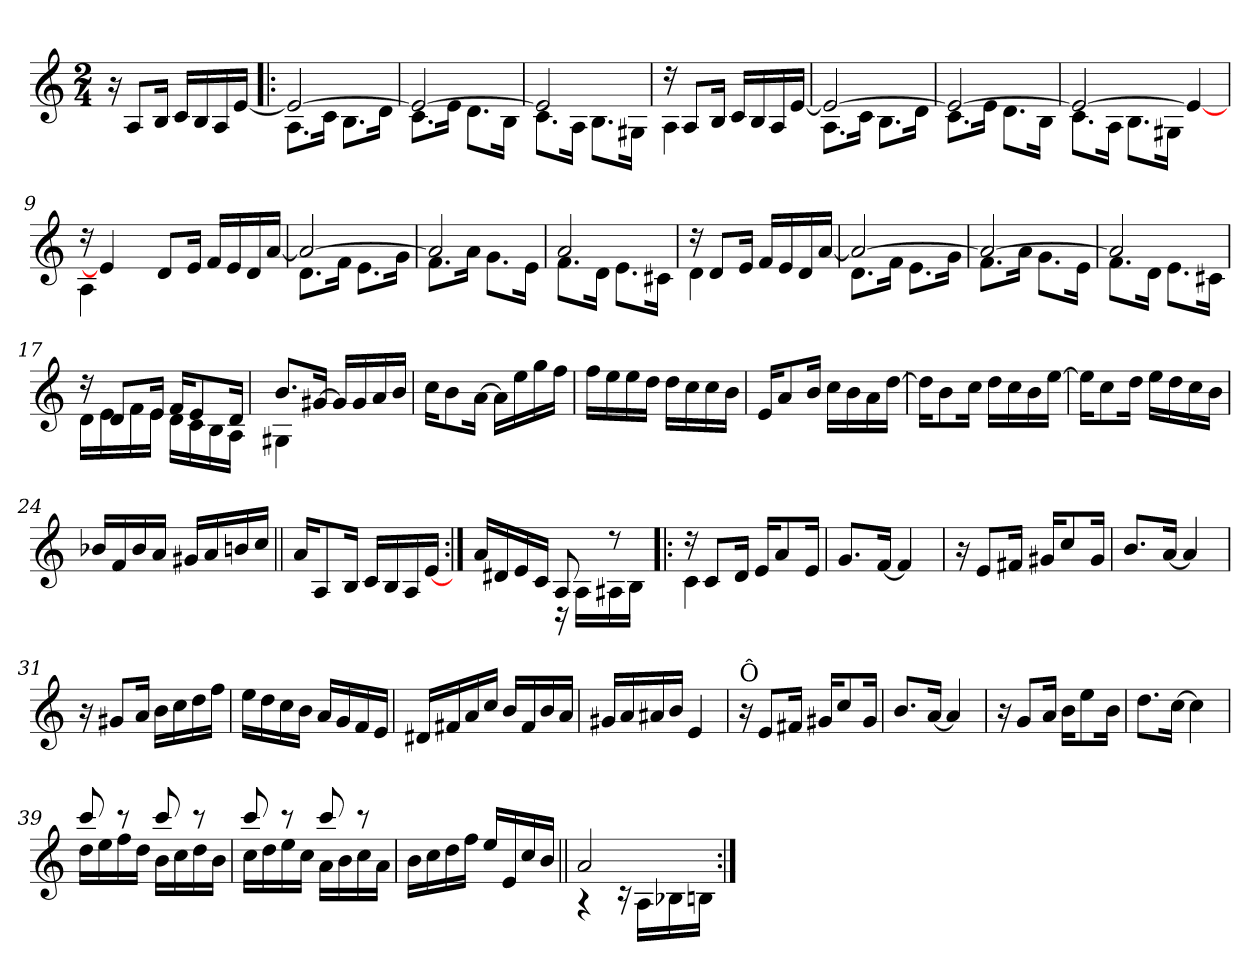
**kern
*part1
*staff1
*clefG2
*k[]
*C:
*M2/4
=1
16r
8A/L
16B/Jk
16c/LL
16B/
16A/
[>16e/JJ
=2!|:
*^
2e/_	8.A!\L
.	16c!\Jk
.	8.B!\L
.	16d!\Jk
=3	=3
2e/_	8.c!\L
.	16e!\Jk
.	8.d!\L
.	16B!\Jk
=4	=4
2e/]	8.c!\L
.	16A!\Jk
.	8.B!\L
.	16G#X!\Jk
=5	=5
16rdd	4A!\
8A/L	.
16B/Jk	.
16c/LL	4ryy
16B/	.
16A/	.
[>16e/JJ	.
!!LO:LB:g=z	!!
=6	=6
2e/_	8.A!\L
.	16c!\Jk
.	8.B!\L
.	16d!\Jk
=7	=7
2e/_	8.c!\L
.	16e!\Jk
.	8.d!\L
.	16B!\Jk
=8	=8
2e/_	8.c!\L
.	16A!\Jk
.	8.B!\L
.	16G#X!\Jk
4e/_	4ryy
=9	=9
16rdd	4A!\
4e/]	.
.	4ryy
8d/L	.
16e/Jk	.
16f/LL	4ryy
16e/	.
16d/	.
[>16a/JJ	.
=10	=10
2a/_	8.d!\L
.	16f!\Jk
.	8.e!\L
.	16g!\Jk
!!LO:LB:g=z	!!
=11	=11
2a/]	8.f!\L
.	16a!\Jk
.	8.g!\L
.	16e!\Jk
=12	=12
2a/	8.f!\L
.	16d!\Jk
.	8.e!\L
.	16c#X!\Jk
=13	=13
16rdd	4d!\
8d/L	.
16e/Jk	.
16f/LL	4ryy
16e/	.
16d/	.
[>16a/JJ	.
=14	=14
2a/_	8.d!\L
.	16f!\Jk
.	8.e!\L
.	16g!\Jk
=15	=15
2a/_	8.f!\L
.	16a!\Jk
.	8.g!\L
.	16e!\Jk
!!LO:LB:g=z	!!
=16	=16
2a/]	8.f!\L
.	16d!\Jk
.	8.e!\L
.	16c#X!\Jk
=17	=17
16rdd	16d!\LL
8d/L	16e!\
.	16f!\
16e/Jk	16e!\JJ
16f/KL	16d!\LL
8e/	16c!\
.	16B!\
16d/Jk	16A!\JJ
=18	=18
8.b/L	4G#X!\
[>16g#X/Jk	.
16g#/LL]	4ryy
16g#/	.
16a/	.
16b/JJ	.
*v	*v
=19
16cc\KL
8b\
[>16a\Jk
16a\LL]
16ee\
16gg\
16ff\JJ
=20
16ff\LL
16ee\
16ee\
16dd\JJ
16dd\LL
16cc\
16cc\
16b\JJ
!!LO:LB:g=z
=21
16e/KL
8a/
16b/Jk
16cc\LL
16b\
16a\
[>16dd\JJ
=22
16dd\KL]
8b\
16cc\Jk
16dd\LL
16cc\
16b\
[>16ee\JJ
=23
16ee\KL]
8cc\
16dd\Jk
16ee\LL
16dd\
16cc\
16b\JJ
=24
16b-X/LL
16f/
16b-/
16a/JJ
16g#X/LL
16a/
16bn/
16cc/JJ
=25||
16a/KL
8A/
16B/Jk
16c/LL
16B/
16A/
[16e/JJ
!!LO:LB:g=z
=26:|!
*^
16a/LL	4ryy
16d#X/	.
16e/	.
16c/JJ	.
8A/	16rD
.	16A!\LL
8rdd	16A#X!\
.	16B!\JJ
=27!|:	=27!|:
16rdd	4c!\
8c/L	.
16d/Jk	.
16e/KL	4ryy
8a/	.
16e/Jk	.
*v	*v
=28
8.g/L
[>16f/Jk
4f/]
=29
16r
8e/L
16f#X/Jk
16g#X/KL
8cc/
16g#/Jk
=30
8.b/L
[<16a/Jk
4a/]
!!LO:LB:g=z
=31
16r
8g#X/L
16a/Jk
16b\LL
16cc\
16dd\
16ff\JJ
=32
16ee\LL
16dd\
16cc\
16b\JJ
16a/LL
16g/
16f/
16e/JJ
=33
16d#X/LL
16f#X/
16a/
16cc/JJ
16b/LL
16f#/
16b/
16a/JJ
=34
16g#X/LL
16a/
16a#X/
16b/JJ
4e/
=35
!LO:TX:a:t=Ô
16r
8e/L
16f#X/Jk
16g#X/KL
8cc/
16g#/Jk
!!LO:LB:g=z
=36
8.b/L
[<16a/Jk
4a/]
=37
16r
8g/L
16a/Jk
16b\KL
8ee\
16b\Jk
=38
8.dd\L
[16cc\Jk
4cc\]
=39
*^
16dd\LL	8ccc!/
16ee\	.
16ff\	8rccc
16dd\JJ	.
16b\LL	8ccc!/
16cc\	.
16dd\	8rccc
16b\JJ	.
=40	=40
16cc\LL	8ccc!/
16dd\	.
16ee\	8rccc
16cc\JJ	.
16a\LL	8ccc!/
16b\	.
16cc\	8rccc
16a\JJ	.
*v	*v
!!LO:LB:g=z
=41
16b\LL
16cc\
16dd\
16ff\JJ
16ee/LL
16e/
16cc/
16b/JJ
=42||
*^
2a/	4rA
.	16rc
.	16A!\LL
.	16B-X!\
.	16Bn!\JJ
*v	*v
=:|!
*-
